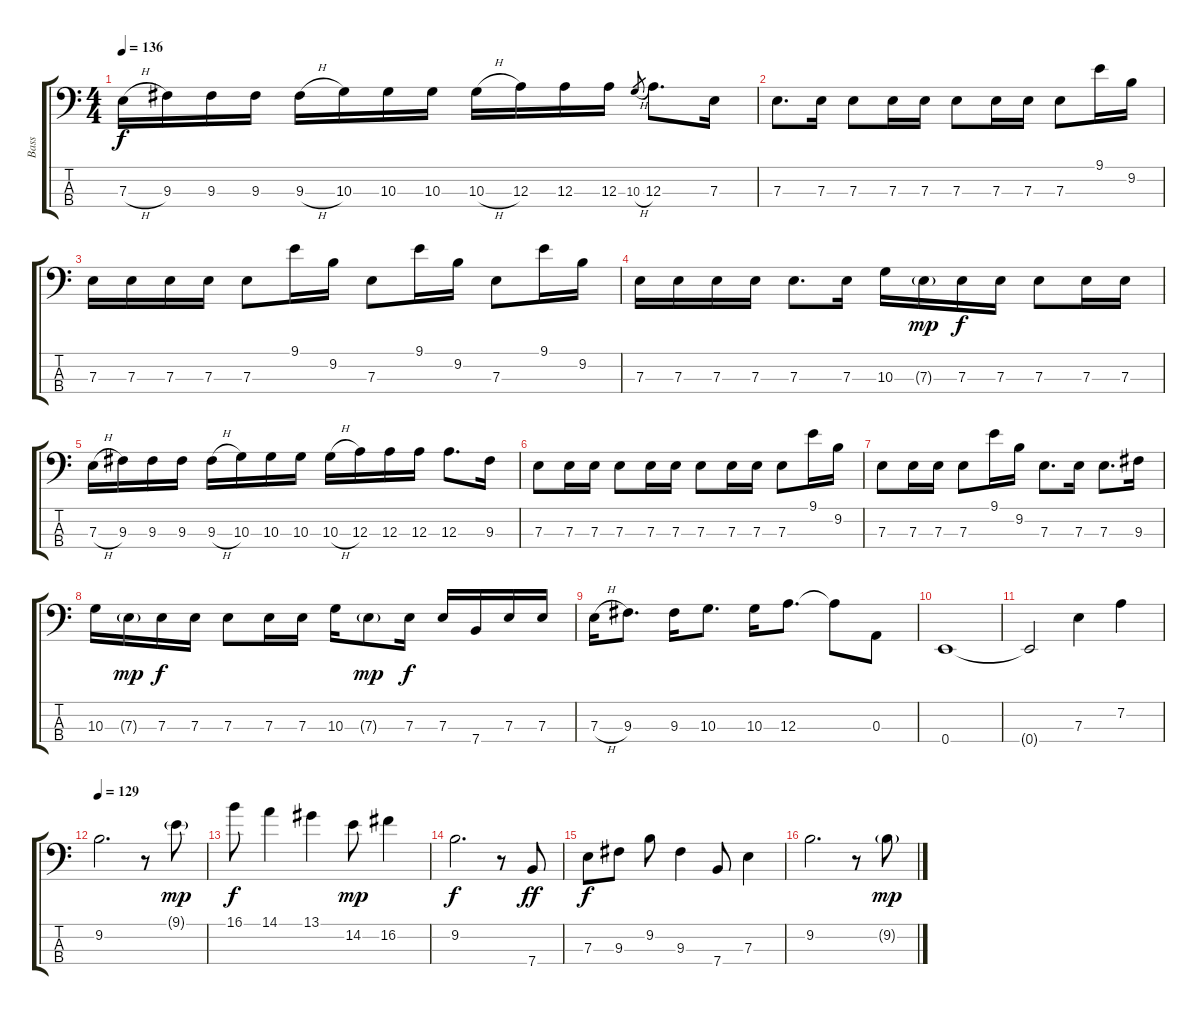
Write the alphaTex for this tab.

\track ("Bass" "Bass") {instrument electricbassfinger}
\staff {score tabs}
\tuning (G2 D2 A1 E1) {hide}
\ts (4 4)
\tempo 136
\clef f4
\ks c
7.3{h}.16{dy f} 9.3.16 9.3.16 9.3.16 9.3{h}.16 10.3.16 10.3.16 10.3.16 10.3{h}.16 12.3.16 12.3.16 12.3.16 10.3{h}.8{gr} 12.3.8{d} 7.3.16 |
7.3.8{d} 7.3.16 7.3.8 7.3.16 7.3.16 7.3.8 7.3.16 7.3.16 7.3.8 9.1.16 9.2.16 |
7.3.16 7.3.16 7.3.16 7.3.16 7.3.8 9.1.16 9.2.16 7.3.8 9.1.16 9.2.16 7.3.8 9.1.16 9.2.16 |
7.3.16 7.3.16 7.3.16 7.3.16 7.3.8{d} 7.3.16 10.3.16 7.3{g}.16{dy mp} 7.3.16{dy f} 7.3.16 7.3.8 7.3.16 7.3.16 |
7.3{h}.16 9.3.16 9.3.16 9.3.16 9.3{h}.16 10.3.16 10.3.16 10.3.16 10.3{h}.16 12.3.16 12.3.16 12.3.16 12.3.8{d} 9.3.16 |
7.3.8 7.3.16 7.3.16 7.3.8 7.3.16 7.3.16 7.3.8 7.3.16 7.3.16 7.3.8 9.1.16 9.2.16 |
7.3.8 7.3.16 7.3.16 7.3.8 9.1.16 9.2.16 7.3.8{d} 7.3.16 7.3.8{d} 9.3.16 |
10.3.16 7.3{g}.16{dy mp} 7.3.16{dy f} 7.3.16 7.3.8 7.3.16 7.3.16 10.3.16 7.3{g}.8{dy mp} 7.3.16{dy f} 7.3.16 7.4.16 7.3.16 7.3.16 |
7.3{h}.16 9.3.8{d} 9.3.16 10.3.8{d} 10.3.16 12.3.8{d} 12.3{t}.8 0.3.8 |
0.4.1 |
0.4{t}.2 7.3.4 7.2.4 |
\tempo 129
9.2.2{d} r.8 9.1{g}.8{dy mp} |
16.1.8{dy f} 14.1.4 13.1.4 14.2.8{dy mp} 16.2.4 |
9.2.2{d dy f} r.8 7.4.8{dy ff} |
7.3.8{dy f} 9.3.8 9.2.8 9.3.4 7.4.8 7.3.4 |
9.2.2{d} r.8 9.2{g}.8{dy mp}
